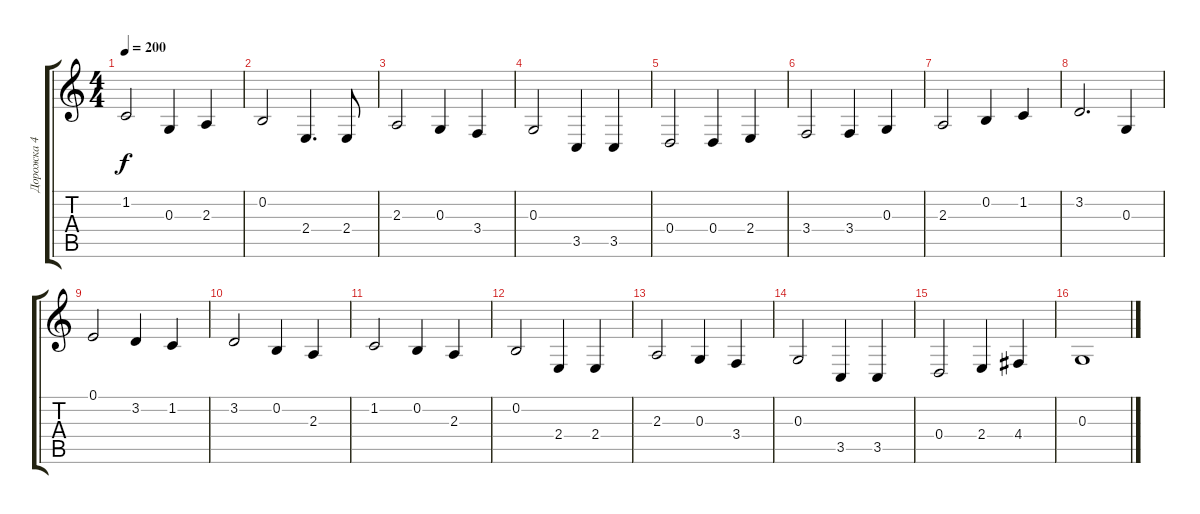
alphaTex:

\track ("Дорожка 4" "Дорожка 4") {instrument lead6voice}
\staff {score tabs}
\tuning (E4 B3 G3 D3 A2 E2) {hide}
\ts (4 4)
\tempo 200
\clef g2
\ks c
1.2.2{dy f} 0.3.4 2.3.4 |
0.2.2 2.4.4{d} 2.4.8 |
2.3.2 0.3.4 3.4.4 |
0.3.2 3.5.4 3.5.4 |
0.4.2 0.4.4 2.4.4 |
3.4.2 3.4.4 0.3.4 |
2.3.2 0.2.4 1.2.4 |
3.2.2{d} 0.3.4 |
0.1.2 3.2.4 1.2.4 |
3.2.2 0.2.4 2.3.4 |
1.2.2 0.2.4 2.3.4 |
0.2.2 2.4.4 2.4.4 |
2.3.2 0.3.4 3.4.4 |
0.3.2 3.5.4 3.5.4 |
0.4.2 2.4.4 4.4.4 |
0.3.1
